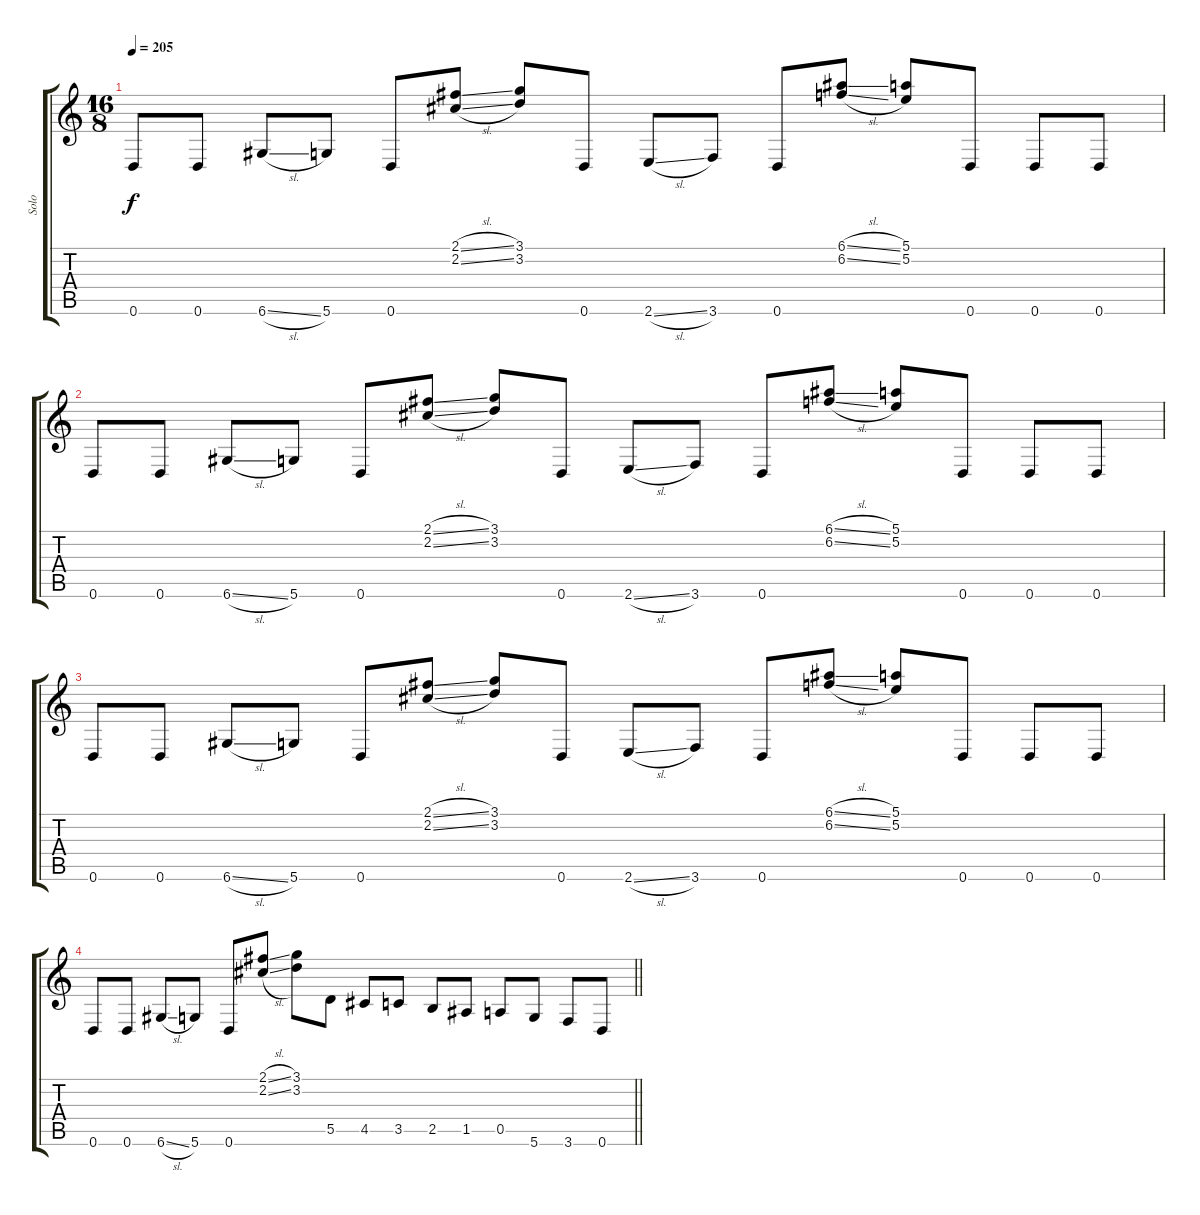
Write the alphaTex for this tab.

\track ("Solo" "Solo") {instrument distortionguitar}
\staff {score tabs}
\tuning (E4 B3 G3 D3 A2 D2) {hide}
\ts (16 8)
\tempo 205
\clef g2
\ks c
0.6.8{dy f} 0.6.8 6.6{sl}.8 5.6.8 0.6.8 (2.1{sl} 2.2{sl}).8 (3.1 3.2).8 0.6.8 2.6{sl}.8 3.6.8 0.6.8 (6.1{sl} 6.2{sl}).8 (5.1 5.2).8 0.6.8 0.6.8 0.6.8 |
0.6.8 0.6.8 6.6{sl}.8 5.6.8 0.6.8 (2.1{sl} 2.2{sl}).8 (3.1 3.2).8 0.6.8 2.6{sl}.8 3.6.8 0.6.8 (6.1{sl} 6.2{sl}).8 (5.1 5.2).8 0.6.8 0.6.8 0.6.8 |
0.6.8 0.6.8 6.6{sl}.8 5.6.8 0.6.8 (2.1{sl} 2.2{sl}).8 (3.1 3.2).8 0.6.8 2.6{sl}.8 3.6.8 0.6.8 (6.1{sl} 6.2{sl}).8 (5.1 5.2).8 0.6.8 0.6.8 0.6.8 |
\barLineRight lightlight
0.6.8 0.6.8 6.6{sl}.8 5.6.8 0.6.8 (2.1{sl} 2.2{sl}).8 (3.1 3.2).8 5.5.8 4.5.8 3.5.8 2.5.8 1.5.8 0.5.8 5.6.8 3.6.8 0.6.8
